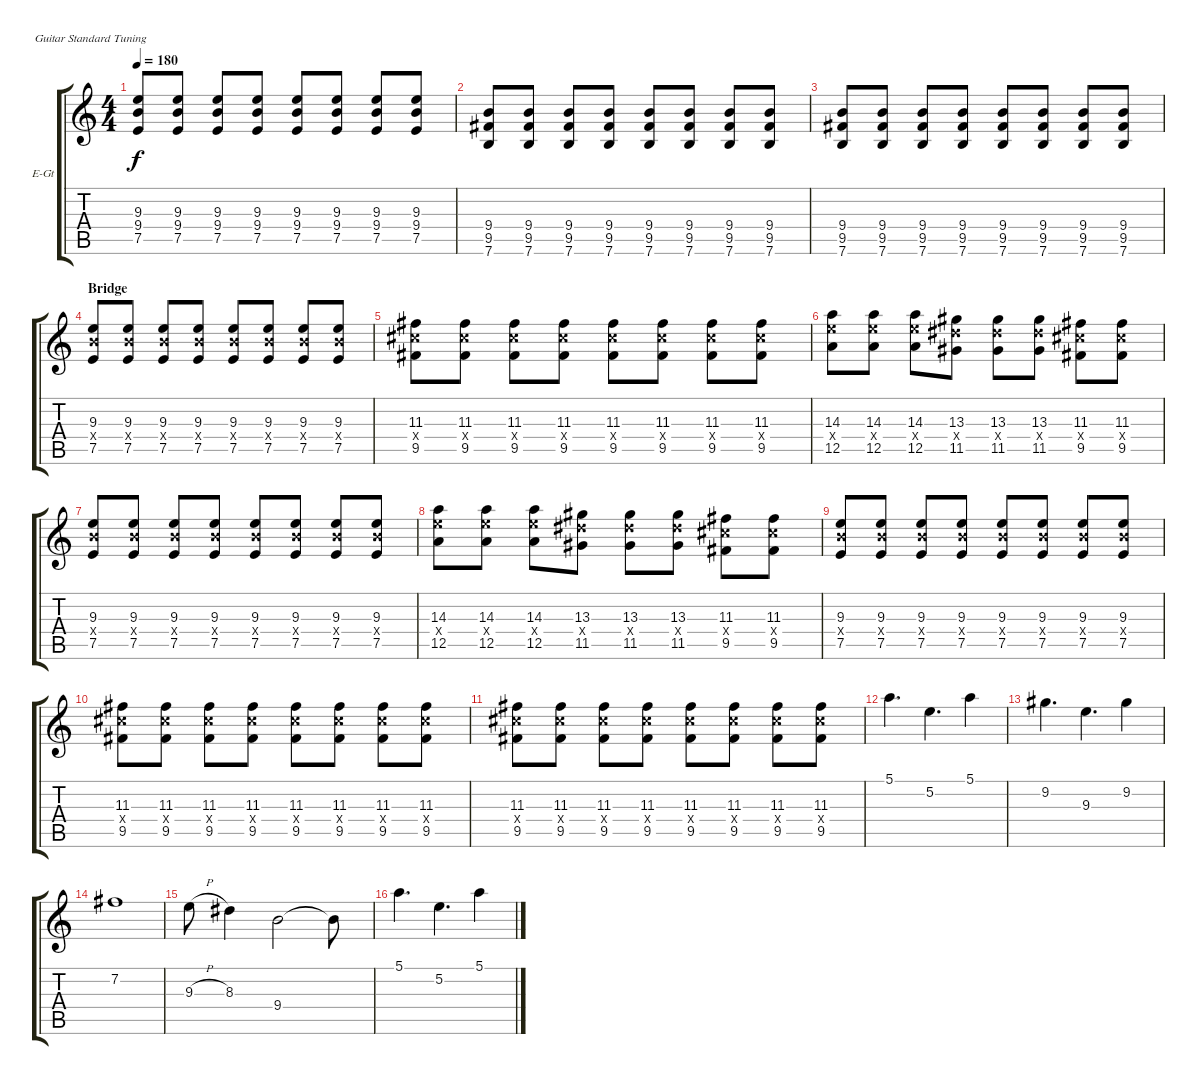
\defaultSystemsLayout 4
\bracketExtendMode groupsimilarinstruments
\firstSystemTrackNameOrientation horizontal
\otherSystemsTrackNameOrientation horizontal
\track ("Electric Guitar" "E-Gt") {instrument distortionguitar}
\staff {score tabs}
\tuning (E4 B3 G3 D3 A2 E2)
\ts (4 4)
\tempo 180
\clef g2
\ks c
(7.5 9.4 9.3).8{dy f} (7.5 9.4 9.3).8 (7.5 9.4 9.3).8 (7.5 9.4 9.3).8 (7.5 9.4 9.3).8 (7.5 9.4 9.3).8 (7.5 9.4 9.3).8 (7.5 9.4 9.3).8 |
(7.6 9.5 9.4).8 (7.6 9.5 9.4).8 (7.6 9.5 9.4).8 (7.6 9.5 9.4).8 (7.6 9.5 9.4).8 (7.6 9.5 9.4).8 (7.6 9.5 9.4).8 (7.6 9.5 9.4).8 |
(7.6 9.5 9.4).8 (7.6 9.5 9.4).8 (7.6 9.5 9.4).8 (7.6 9.5 9.4).8 (7.6 9.5 9.4).8 (7.6 9.5 9.4).8 (7.6 9.5 9.4).8 (7.6 9.5 9.4).8 |
\section ("" "Bridge")
(7.5 9.3 9.4{x}).8 (7.5 9.4{x} 9.3).8 (7.5 9.4{x} 9.3).8 (7.5 9.4{x} 9.3).8 (7.5 9.4{x} 9.3).8 (7.5 9.4{x} 9.3).8 (7.5 9.4{x} 9.3).8 (7.5 9.4{x} 9.3).8 |
(9.5 11.4{x} 11.3).8 (9.5 11.4{x} 11.3).8 (9.5 11.4{x} 11.3).8 (9.5 11.4{x} 11.3).8 (9.5 11.4{x} 11.3).8 (9.5 11.4{x} 11.3).8 (9.5 11.4{x} 11.3).8 (9.5 11.4{x} 11.3).8 |
(12.5 14.4{x} 14.3).8 (12.5 14.4{x} 14.3).8 (12.5 14.4{x} 14.3).8 (11.5 13.4{x} 13.3).8 (11.5 13.4{x} 13.3).8 (11.5 13.4{x} 13.3).8 (9.5 11.4{x} 11.3).8 (9.5 11.4{x} 11.3).8 |
(7.5 9.4{x} 9.3).8 (7.5 9.4{x} 9.3).8 (7.5 9.4{x} 9.3).8 (7.5 9.4{x} 9.3).8 (7.5 9.4{x} 9.3).8 (7.5 9.4{x} 9.3).8 (7.5 9.4{x} 9.3).8 (7.5 9.4{x} 9.3).8 |
(12.5 14.4{x} 14.3).8 (12.5 14.4{x} 14.3).8 (12.5 14.4{x} 14.3).8 (11.5 13.4{x} 13.3).8 (11.5 13.4{x} 13.3).8 (11.5 13.4{x} 13.3).8 (9.5 11.4{x} 11.3).8 (9.5 11.4{x} 11.3).8 |
(7.5 9.4{x} 9.3).8 (7.5 9.4{x} 9.3).8 (7.5 9.4{x} 9.3).8 (7.5 9.4{x} 9.3).8 (7.5 9.4{x} 9.3).8 (7.5 9.4{x} 9.3).8 (7.5 9.4{x} 9.3).8 (7.5 9.4{x} 9.3).8 |
(9.5 11.4{x} 11.3).8 (9.5 11.4{x} 11.3).8 (9.5 11.4{x} 11.3).8 (9.5 11.4{x} 11.3).8 (9.5 11.4{x} 11.3).8 (9.5 11.4{x} 11.3).8 (9.5 11.4{x} 11.3).8 (9.5 11.4{x} 11.3).8 |
(9.5 11.4{x} 11.3).8 (9.5 11.4{x} 11.3).8 (9.5 11.4{x} 11.3).8 (9.5 11.4{x} 11.3).8 (9.5 11.4{x} 11.3).8 (9.5 11.4{x} 11.3).8 (9.5 11.4{x} 11.3).8 (9.5 11.4{x} 11.3).8 |
5.1.4{d} 5.2.4{d} 5.1.4 |
9.2.4{d} 9.3.4{d} 9.2.4 |
7.2.1 |
9.3{h}.8 8.3.4 9.4.2 9.4{t}.8 |
5.1.4{d} 5.2.4{d} 5.1.4
